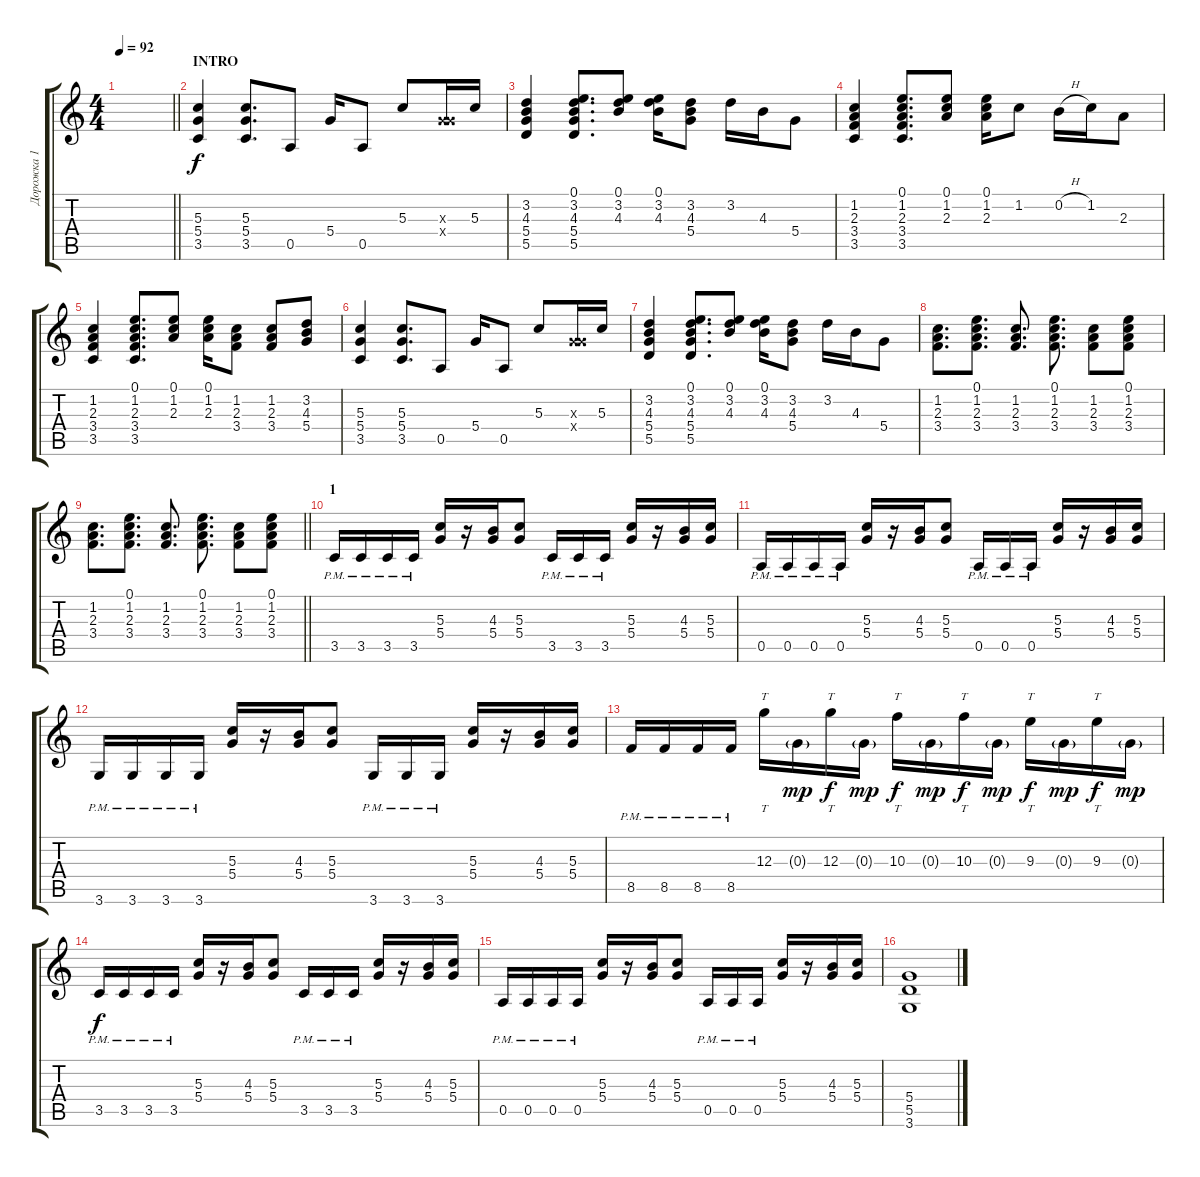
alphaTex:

\track ("Дорожка 1" "Дорожка 1") {instrument overdrivenguitar}
\staff {score tabs}
\tuning (E4 B3 G3 D3 A2 E2) {hide}
\ts (4 4)
\tempo 92
\clef g2
\barLineRight lightlight
\ks c
|
\section ("" "INTRO")
(5.3 5.4 3.5).4{instrument acousticguitarsteel} (5.3 5.4 3.5).8{d} 0.5.8 5.4.16 0.5.8 5.3.8 (0.3{x} 5.4{x}).16 5.3.16 |
(3.2 4.3 5.4 5.5).4 (0.1 3.2 4.3 5.4 5.5).8{d} (0.1 3.2 4.3).8 (0.1 3.2 4.3).16 (3.2 4.3 5.4).8 3.2.16 4.3.16 5.4.8 |
(1.2 2.3 3.4 3.5).4 (0.1 1.2 2.3 3.4 3.5).8{d} (0.1 1.2 2.3).8 (0.1 1.2 2.3).16 1.2.8 0.2{h}.16 1.2.16 2.3.8 |
(1.2 2.3 3.4 3.5).4 (0.1 1.2 2.3 3.4 3.5).8{d} (0.1 1.2 2.3).8 (0.1 1.2 2.3).16 (1.2 2.3 3.4).8 (1.2 2.3 3.4).8 (3.2 4.3 5.4).8 |
(5.3 5.4 3.5).4 (5.3 5.4 3.5).8{d} 0.5.8 5.4.16 0.5.8 5.3.8 (0.3{x} 5.4{x}).16 5.3.16 |
(3.2 4.3 5.4 5.5).4 (0.1 3.2 4.3 5.4 5.5).8{d} (0.1 3.2 4.3).8 (0.1 3.2 4.3).16 (3.2 4.3 5.4).8 3.2.16 4.3.16 5.4.8 |
(1.2 2.3 3.4).8{d} (0.1 1.2 2.3 3.4).8{d} (1.2 2.3 3.4).8{d} (0.1 1.2 2.3 3.4).8{d} (1.2 2.3 3.4).8 (0.1 1.2 2.3 3.4).8 |
\barLineRight lightlight
(1.2 2.3 3.4).8{d} (0.1 1.2 2.3 3.4).8{d} (1.2 2.3 3.4).8{d} (0.1 1.2 2.3 3.4).8{d} (1.2 2.3 3.4).8 (0.1 1.2 2.3 3.4).8 |
\section ("" "1")
3.5{pm}.16{instrument overdrivenguitar} 3.5{pm}.16 3.5{pm}.16 3.5{pm}.16 (5.3 5.4).16 r.16 (4.3 5.4).16 (5.3 5.4).8 3.5{pm}.16 3.5{pm}.16 3.5{pm}.16 (5.3 5.4).16 r.16 (4.3 5.4).16 (5.3 5.4).16 |
0.5{pm}.16{instrument overdrivenguitar} 0.5{pm}.16 0.5{pm}.16 0.5{pm}.16 (5.3 5.4).16 r.16 (4.3 5.4).16 (5.3 5.4).8 0.5{pm}.16 0.5{pm}.16 0.5{pm}.16 (5.3 5.4).16 r.16 (4.3 5.4).16 (5.3 5.4).16 |
3.6{pm}.16{instrument overdrivenguitar} 3.6{pm}.16 3.6{pm}.16 3.6{pm}.16 (5.3 5.4).16 r.16 (4.3 5.4).16 (5.3 5.4).8 3.6{pm}.16 3.6{pm}.16 3.6{pm}.16 (5.3 5.4).16 r.16 (4.3 5.4).16 (5.3 5.4).16 |
8.5{pm}.16{instrument overdrivenguitar} 8.5{pm}.16 8.5{pm}.16 8.5{pm}.16 12.3.16{tt} 0.3{g}.16{dy mp} 12.3.16{tt dy f} 0.3{g}.16{dy mp} 10.3.16{tt dy f} 0.3{g}.16{dy mp} 10.3.16{tt dy f} 0.3{g}.16{dy mp} 9.3.16{tt dy f} 0.3{g}.16{dy mp} 9.3.16{tt dy f} 0.3{g}.16{dy mp} |
3.5{pm}.16{dy f instrument overdrivenguitar} 3.5{pm}.16 3.5{pm}.16 3.5{pm}.16 (5.3 5.4).16 r.16 (4.3 5.4).16 (5.3 5.4).8 3.5{pm}.16 3.5{pm}.16 3.5{pm}.16 (5.3 5.4).16 r.16 (4.3 5.4).16 (5.3 5.4).16 |
0.5{pm}.16{instrument overdrivenguitar} 0.5{pm}.16 0.5{pm}.16 0.5{pm}.16 (5.3 5.4).16 r.16 (4.3 5.4).16 (5.3 5.4).8 0.5{pm}.16 0.5{pm}.16 0.5{pm}.16 (5.3 5.4).16 r.16 (4.3 5.4).16 (5.3 5.4).16 |
(5.4 5.5 3.6).1
